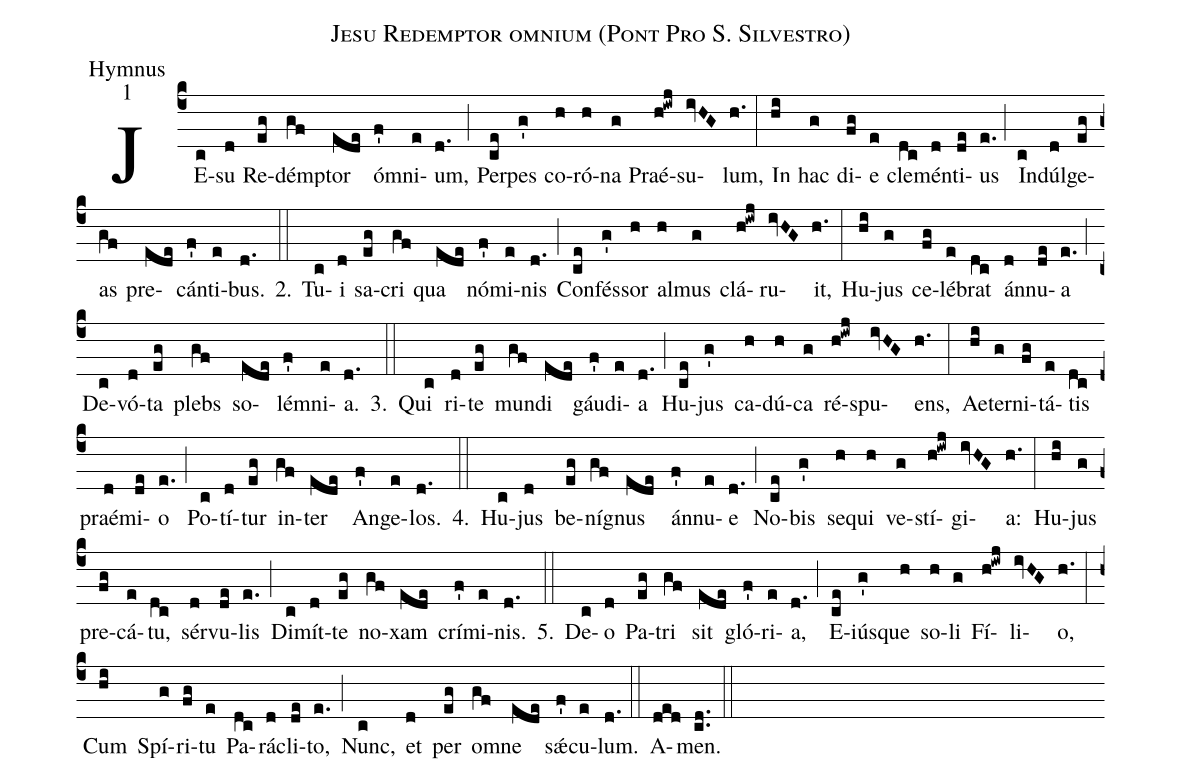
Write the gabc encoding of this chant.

name:Jesu Redemptor omnium (Pont Pro S. Silvestro);
office-part:Hymnus;
mode:1;
%%
(c4) JE(c)su(d) Re(eg)démp(gf)tor(ede) ó(f')mni(e)um,(d.) (;) Per(ce)pes(g') co(h)ró(h)na(g) Praé(h!iwj)su(ivHG)lum,(h.) (:) In(hi) hac(g) di(fg)e(e) cle(dc)mén(d)ti(de)us(e.) (;) In(c)dúl(d)ge(eg)as(gf) pre(ede)cán(f')ti(e)bus.(d.) 2.(::) Tu(c)i(d) sa(eg)cri(gf) qua(ede) nó(f')mi(e)nis(d.) (;) Con(ce)fés(g')sor(h) al(h)mus(g) clá(h!iwj)ru(ivHG)it,(h.) (:) Hu(hi)jus(g) ce(fg)lé(e)brat(dc) án(d)nu(de)a(e.) (;) De(c)vó(d)ta(eg) plebs(gf) so(ede)lé(f')mni(e)a.(d.) 3.(::) Qui(c) ri(d)te(eg) mun(gf)di(ede) gáu(f')di(e)a(d.) (;) Hu(ce)jus(g') ca(h)dú(h)ca(g) ré(h!iwj)spu(ivHG)ens,(h.) (:) Ae(hi)ter(g)ni(fg)tá(e)tis(dc) praé(d)mi(de)o(e.) (;) Po(c)tí(d)tur(eg) in(gf)ter(ede) An(f')ge(e)los.(d.) 4.(::) Hu(c)jus(d) be(eg)ní(gf)gnus(ede) án(f')nu(e)e(d.) (;) No(ce)bis(g') se(h)qui(h) ve(g)stí(h!iwj)gi(ivHG)a:(h.) (:) Hu(hi)jus(g) pre(fg)cá(e)tu,(dc) sér(d)vu(de)lis(e.) (;) Di(c)mít(d)te(eg) no(gf)xam(ede) crí(f')mi(e)nis.(d.)
5.(::) De(c)o(d) Pa(eg)tri(gf) sit(ede) gló(f')ri(e)a,(d.) (;)
E(ce)iús(g')que(h) so(h)li(g) Fí(h!iwj)li(ivHG)o,(h.) (:)
Cum(hi) Spí(g)ri(fg)tu(e) Pa(dc)rá(d)cli(de)to,(e.) (;)
Nunc,(c) et(d) per(eg) om(gf)ne(ede) sǽ(f')cu(e)lum.(d.) (::)
A(ded)men.(cd..) (::)
